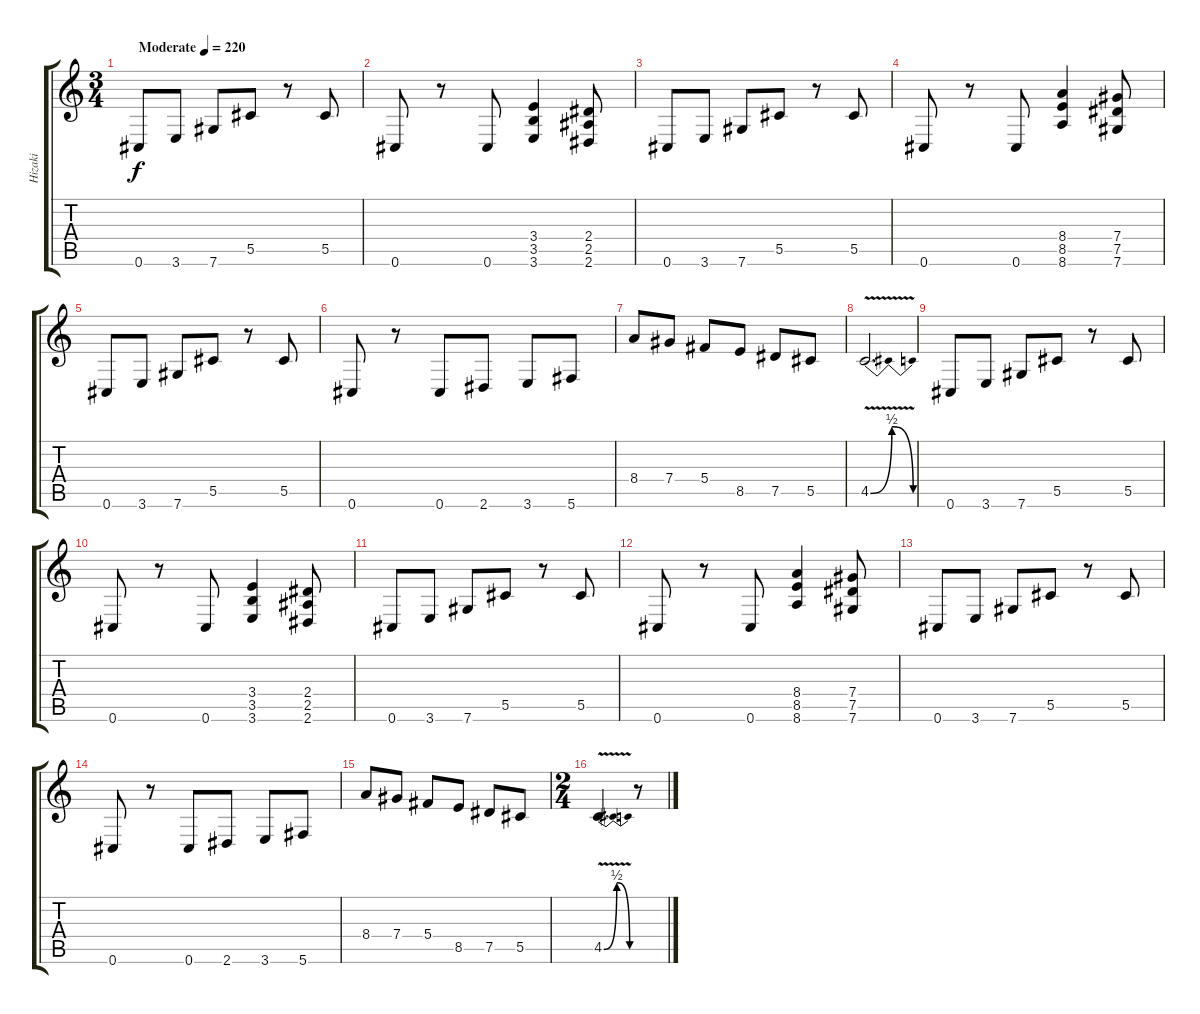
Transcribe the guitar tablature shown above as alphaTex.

\track ("Hizaki" "Hizaki") {instrument distortionguitar}
\staff {score tabs}
\tuning (Eb4 Bb3 Gb3 Db3 Ab2 Db2) {hide}
\ts (3 4)
\tempo (220 "Moderate")
\clef g2
\ks c
0.6.8{dy f instrument distortionguitar} 3.6.8 7.6.8 5.5.8 r.8 5.5.8 |
0.6.8 r.8 0.6.8 (3.4 3.5 3.6).4 (2.4 2.5 2.6).8 |
0.6.8 3.6.8 7.6.8 5.5.8 r.8 5.5.8 |
0.6.8 r.8 0.6.8 (8.4 8.5 8.6).4 (7.4 7.5 7.6).8 |
0.6.8 3.6.8 7.6.8 5.5.8 r.8 5.5.8 |
0.6.8 r.8 0.6.8 2.6.8 3.6.8 5.6.8 |
8.4.8 7.4.8 5.4.8 8.5.8 7.5.8 5.5.8 |
4.5{be (bendrelease 0 0 20 2 30 2 60 0) v}.2{d} |
0.6.8 3.6.8 7.6.8 5.5.8 r.8 5.5.8 |
0.6.8 r.8 0.6.8 (3.4 3.5 3.6).4 (2.4 2.5 2.6).8 |
0.6.8 3.6.8 7.6.8 5.5.8 r.8 5.5.8 |
0.6.8 r.8 0.6.8 (8.4 8.5 8.6).4 (7.4 7.5 7.6).8 |
0.6.8 3.6.8 7.6.8 5.5.8 r.8 5.5.8 |
0.6.8 r.8 0.6.8 2.6.8 3.6.8 5.6.8 |
8.4.8 7.4.8 5.4.8 8.5.8 7.5.8 5.5.8 |
\ts (2 4)
4.5{be (bendrelease 0 0 20 2 30 2 60 0) v}.4{d} r.8
